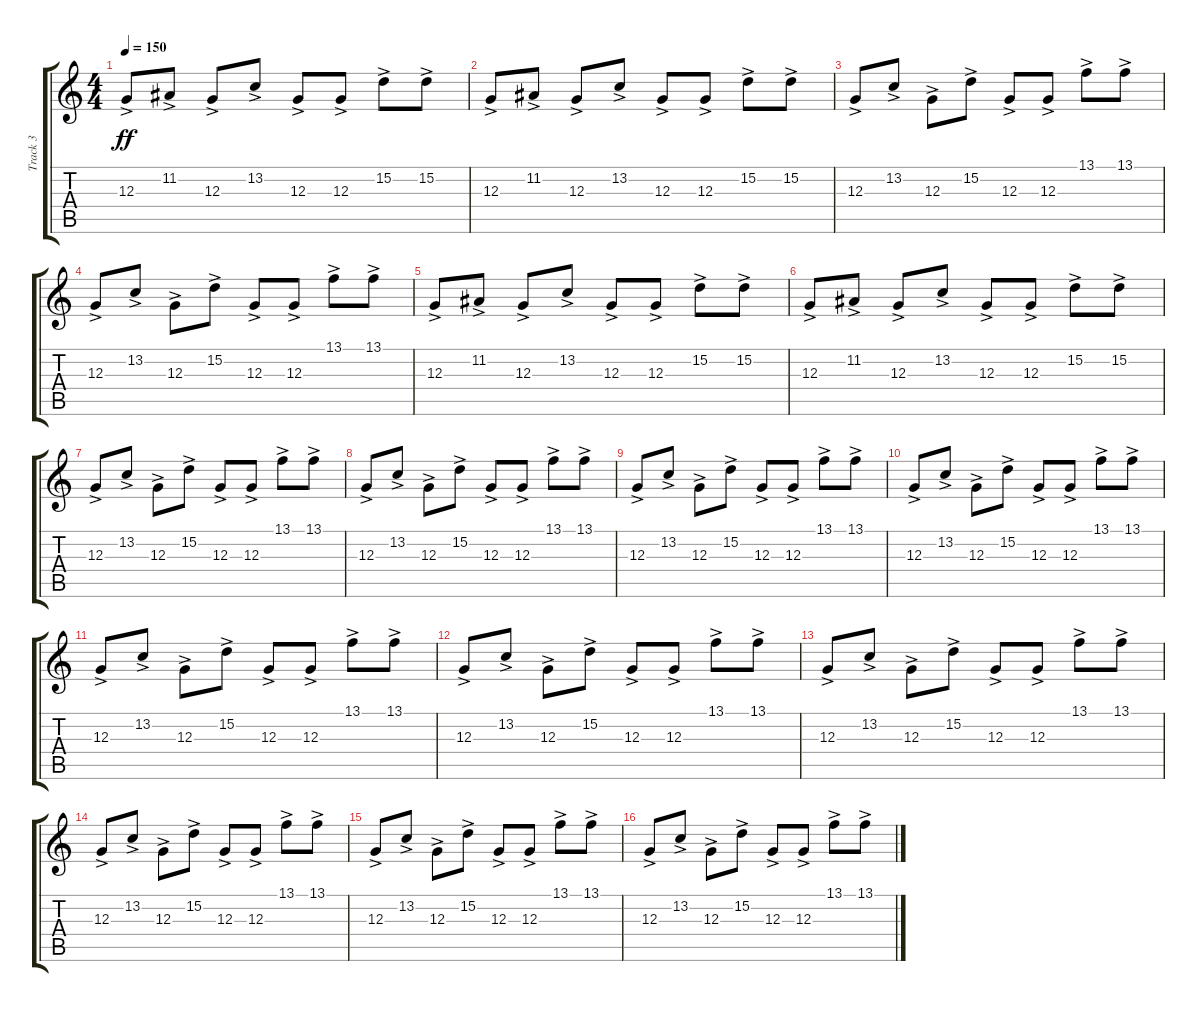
\track ("Track 3" "Track 3") {instrument electricgrandpiano}
\staff {score tabs}
\tuning (E4 B3 G3 D3 A2 E2) {hide}
\ts (4 4)
\tempo 150
\clef g2
\ks c
12.3{ac}.8{dy ff} 11.2{ac}.8 12.3{ac}.8 13.2{ac}.8 12.3{ac}.8 12.3{ac}.8 15.2{ac}.8 15.2{ac}.8 |
12.3{ac}.8 11.2{ac}.8 12.3{ac}.8 13.2{ac}.8 12.3{ac}.8 12.3{ac}.8 15.2{ac}.8 15.2{ac}.8 |
12.3{ac}.8 13.2{ac}.8 12.3{ac}.8 15.2{ac}.8 12.3{ac}.8 12.3{ac}.8 13.1{ac}.8 13.1{ac}.8 |
12.3{ac}.8 13.2{ac}.8 12.3{ac}.8 15.2{ac}.8 12.3{ac}.8 12.3{ac}.8 13.1{ac}.8 13.1{ac}.8 |
12.3{ac}.8 11.2{ac}.8 12.3{ac}.8 13.2{ac}.8 12.3{ac}.8 12.3{ac}.8 15.2{ac}.8 15.2{ac}.8 |
12.3{ac}.8 11.2{ac}.8 12.3{ac}.8 13.2{ac}.8 12.3{ac}.8 12.3{ac}.8 15.2{ac}.8 15.2{ac}.8 |
12.3{ac}.8 13.2{ac}.8 12.3{ac}.8 15.2{ac}.8 12.3{ac}.8 12.3{ac}.8 13.1{ac}.8 13.1{ac}.8 |
12.3{ac}.8 13.2{ac}.8 12.3{ac}.8 15.2{ac}.8 12.3{ac}.8 12.3{ac}.8 13.1{ac}.8 13.1{ac}.8 |
12.3{ac}.8 13.2{ac}.8{volume 9} 12.3{ac}.8 15.2{ac}.8 12.3{ac}.8 12.3{ac}.8 13.1{ac}.8 13.1{ac}.8 |
12.3{ac}.8 13.2{ac}.8 12.3{ac}.8 15.2{ac}.8 12.3{ac}.8 12.3{ac}.8 13.1{ac}.8 13.1{ac}.8 |
12.3{ac}.8 13.2{ac}.8 12.3{ac}.8 15.2{ac}.8 12.3{ac}.8 12.3{ac}.8 13.1{ac}.8 13.1{ac}.8 |
12.3{ac}.8 13.2{ac}.8 12.3{ac}.8 15.2{ac}.8 12.3{ac}.8 12.3{ac}.8 13.1{ac}.8 13.1{ac}.8 |
12.3{ac}.8 13.2{ac}.8 12.3{ac}.8 15.2{ac}.8 12.3{ac}.8 12.3{ac}.8 13.1{ac}.8 13.1{ac}.8 |
12.3{ac}.8 13.2{ac}.8 12.3{ac}.8 15.2{ac}.8 12.3{ac}.8 12.3{ac}.8 13.1{ac}.8 13.1{ac}.8 |
12.3{ac}.8 13.2{ac}.8 12.3{ac}.8 15.2{ac}.8 12.3{ac}.8 12.3{ac}.8 13.1{ac}.8 13.1{ac}.8 |
12.3{ac}.8 13.2{ac}.8 12.3{ac}.8 15.2{ac}.8 12.3{ac}.8 12.3{ac}.8 13.1{ac}.8 13.1{ac}.8
